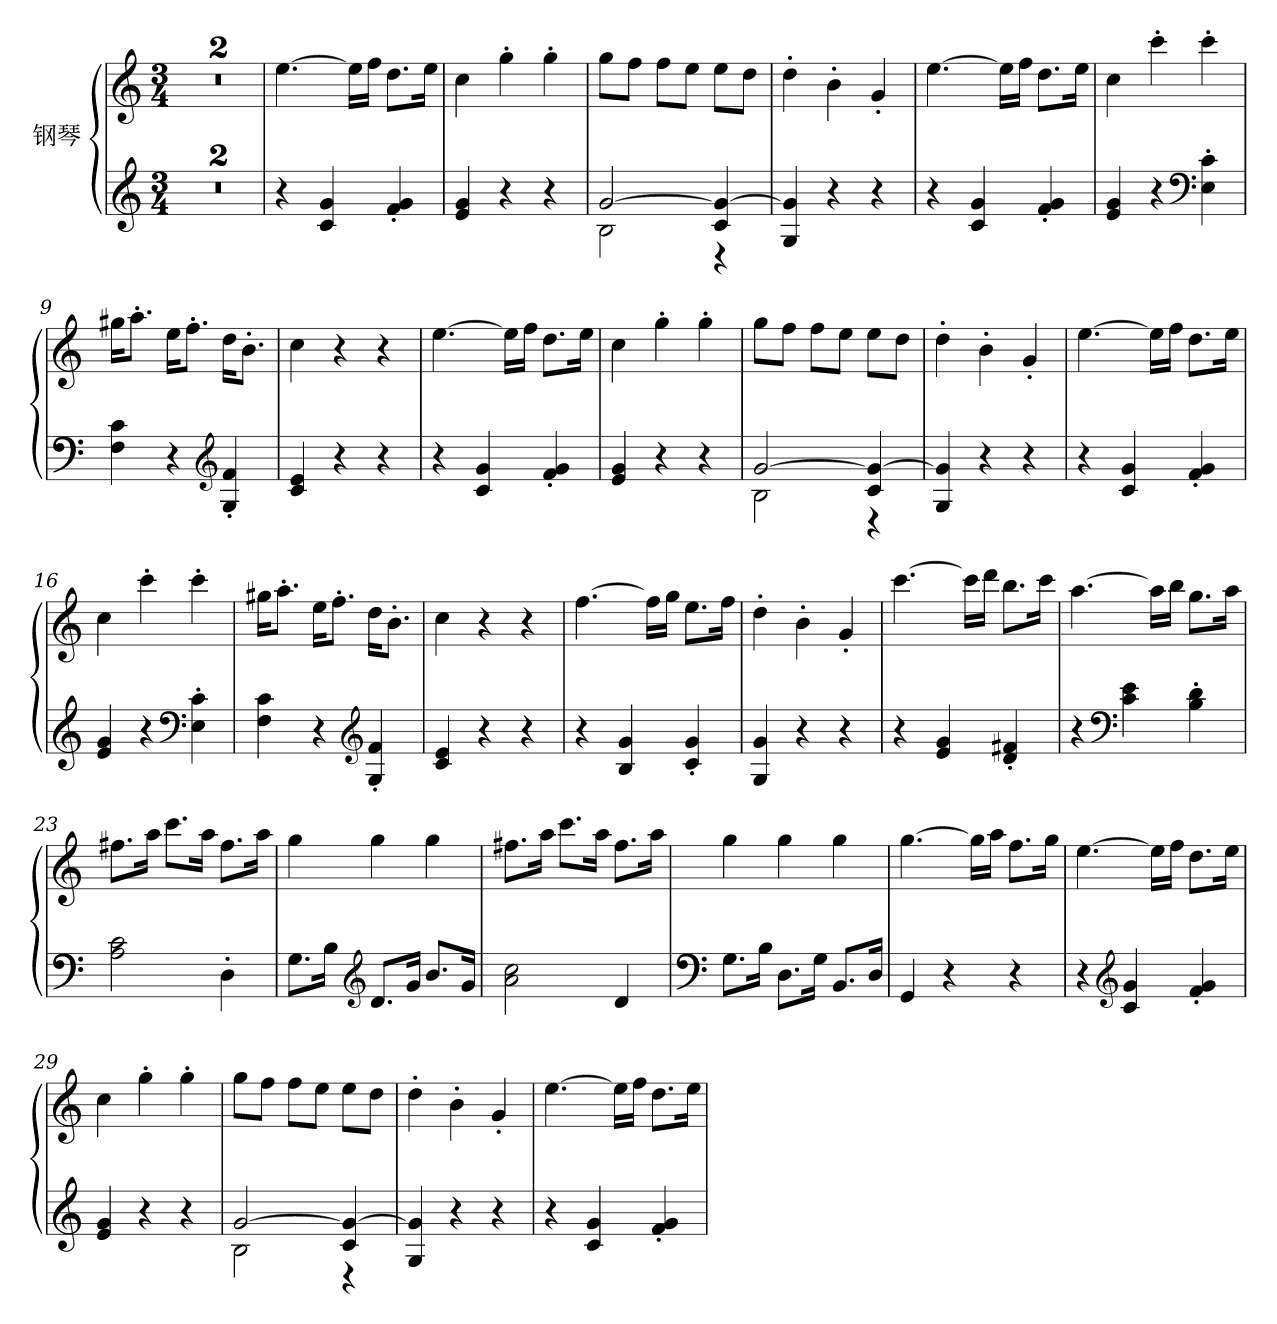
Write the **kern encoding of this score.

**kern	**kern
*part1	*part1
*staff2	*staff1
*I"钢琴	*
*clefG2	*clefG2
*k[]	*k[]
*M3/4	*M3/4
*MM160	*MM160
=1	=1
2.r	2.r
=2	=2
2.r	2.r
=3	=3
4r	[4.ee\
4c/ 4g/	.
.	16ee\LL]
.	16ff\JJ
4f/' 4g/'	8.dd\L
.	16ee\Jk
=4	=4
4e/ 4g/	4cc\
4r	4gg'\
4r	4gg'\
=5	=5
*^	*
[2g/	2B\	8gg\L
.	.	8ff\J
.	.	8ff\L
.	.	8ee\J
4c/ 4g/_	4r	8ee\L
.	.	8dd\J
*v	*v	*
=6	=6
4G/ 4g/]	4dd'\
4r	4b'\
4r	4g'/
=7	=7
4r	[4.ee\
4c/ 4g/	.
.	16ee\LL]
.	16ff\JJ
4f/' 4g/'	8.dd\L
.	16ee\Jk
=8	=8
4e/ 4g/	4cc\
4r	4ccc'\
*clefF4	*
4E\' 4c\'	4ccc'\
!!LO:LB:g=z
=9	=9
4F\ 4c\	16gg#X\KL
.	8.aa'\J
4r	16ee\KL
.	8.ff'\J
*clefG2	*
4G/' 4f/'	16dd\KL
.	8.b'\J
=10	=10
4c/ 4e/	4cc\
4r	4r
4r	4r
=11	=11
4r	[4.ee\
4c/ 4g/	.
.	16ee\LL]
.	16ff\JJ
4f/' 4g/'	8.dd\L
.	16ee\Jk
=12	=12
4e/ 4g/	4cc\
4r	4gg'\
4r	4gg'\
=13	=13
*^	*
[2g/	2B\	8gg\L
.	.	8ff\J
.	.	8ff\L
.	.	8ee\J
4c/ 4g/_	4r	8ee\L
.	.	8dd\J
*v	*v	*
=14	=14
4G/ 4g/]	4dd'\
4r	4b'\
4r	4g'/
=15	=15
4r	[4.ee\
4c/ 4g/	.
.	16ee\LL]
.	16ff\JJ
4f/' 4g/'	8.dd\L
.	16ee\Jk
!!LO:LB:g=z
=16	=16
4e/ 4g/	4cc\
4r	4ccc'\
*clefF4	*
4E\' 4c\'	4ccc'\
=17	=17
4F\ 4c\	16gg#X\KL
.	8.aa'\J
4r	16ee\KL
.	8.ff'\J
*clefG2	*
4G/' 4f/'	16dd\KL
.	8.b'\J
=18	=18
4c/ 4e/	4cc\
4r	4r
4r	4r
=19	=19
4r	[4.ff\
4B/ 4g/	.
.	16ff\LL]
.	16gg\JJ
4c/' 4g/'	8.ee\L
.	16ff\Jk
=20	=20
4G/ 4g/	4dd'\
4r	4b'\
4r	4g'/
=21	=21
4r	[4.ccc\
4e/ 4g/	.
.	16ccc\LL]
.	16ddd\JJ
4d/' 4f#X/'	8.bb\L
.	16ccc\Jk
=22	=22
4r	[4.aa\
*clefF4	*
4c\ 4e\	.
.	16aa\LL]
.	16bb\JJ
4B\' 4d\'	8.gg\L
.	16aa\Jk
!!LO:LB:g=z
=23	=23
2A\ 2c\	8.ff#X\L
.	16aa\Jk
.	8.ccc\L
.	16aa\Jk
4D'\	8.ff#\L
.	16aa\Jk
=24	=24
8.G\L	4gg\
16B\Jk	.
*clefG2	*
8.d/L	4gg\
16g/Jk	.
8.b/L	4gg\
16g/Jk	.
=25	=25
2a\ 2cc\	8.ff#X\L
.	16aa\Jk
.	8.ccc\L
.	16aa\Jk
4d/	8.ff#\L
.	16aa\Jk
=26	=26
*clefF4	*
8.G\L	4gg\
16B\Jk	.
*	*MM140
8.D\L	4gg\
16G\Jk	.
*	*MM120
8.BB/L	4gg\
16D/Jk	.
=27	=27
*	*MM100
4GG/	[4.gg\
4r	.
.	16gg\LL]
*	*MM160
.	16aa\JJ
4r	8.ff\L
.	16gg\Jk
!!LO:LB:g=z
=28	=28
4r	[4.ee\
*clefG2	*
4c/ 4g/	.
.	16ee\LL]
.	16ff\JJ
4f/' 4g/'	8.dd\L
.	16ee\Jk
=29	=29
4e/ 4g/	4cc\
4r	4gg'\
4r	4gg'\
=30	=30
*^	*
[2g/	2B\	8gg\L
.	.	8ff\J
.	.	8ff\L
.	.	8ee\J
4c/ 4g/_	4r	8ee\L
.	.	8dd\J
*v	*v	*
=31	=31
4G/ 4g/]	4dd'\
4r	4b'\
4r	4g'/
=32	=32
4r	[4.ee\
4c/ 4g/	.
.	16ee\LL]
.	16ff\JJ
4f/' 4g/'	8.dd\L
.	16ee\Jk
=	=
*-	*-
